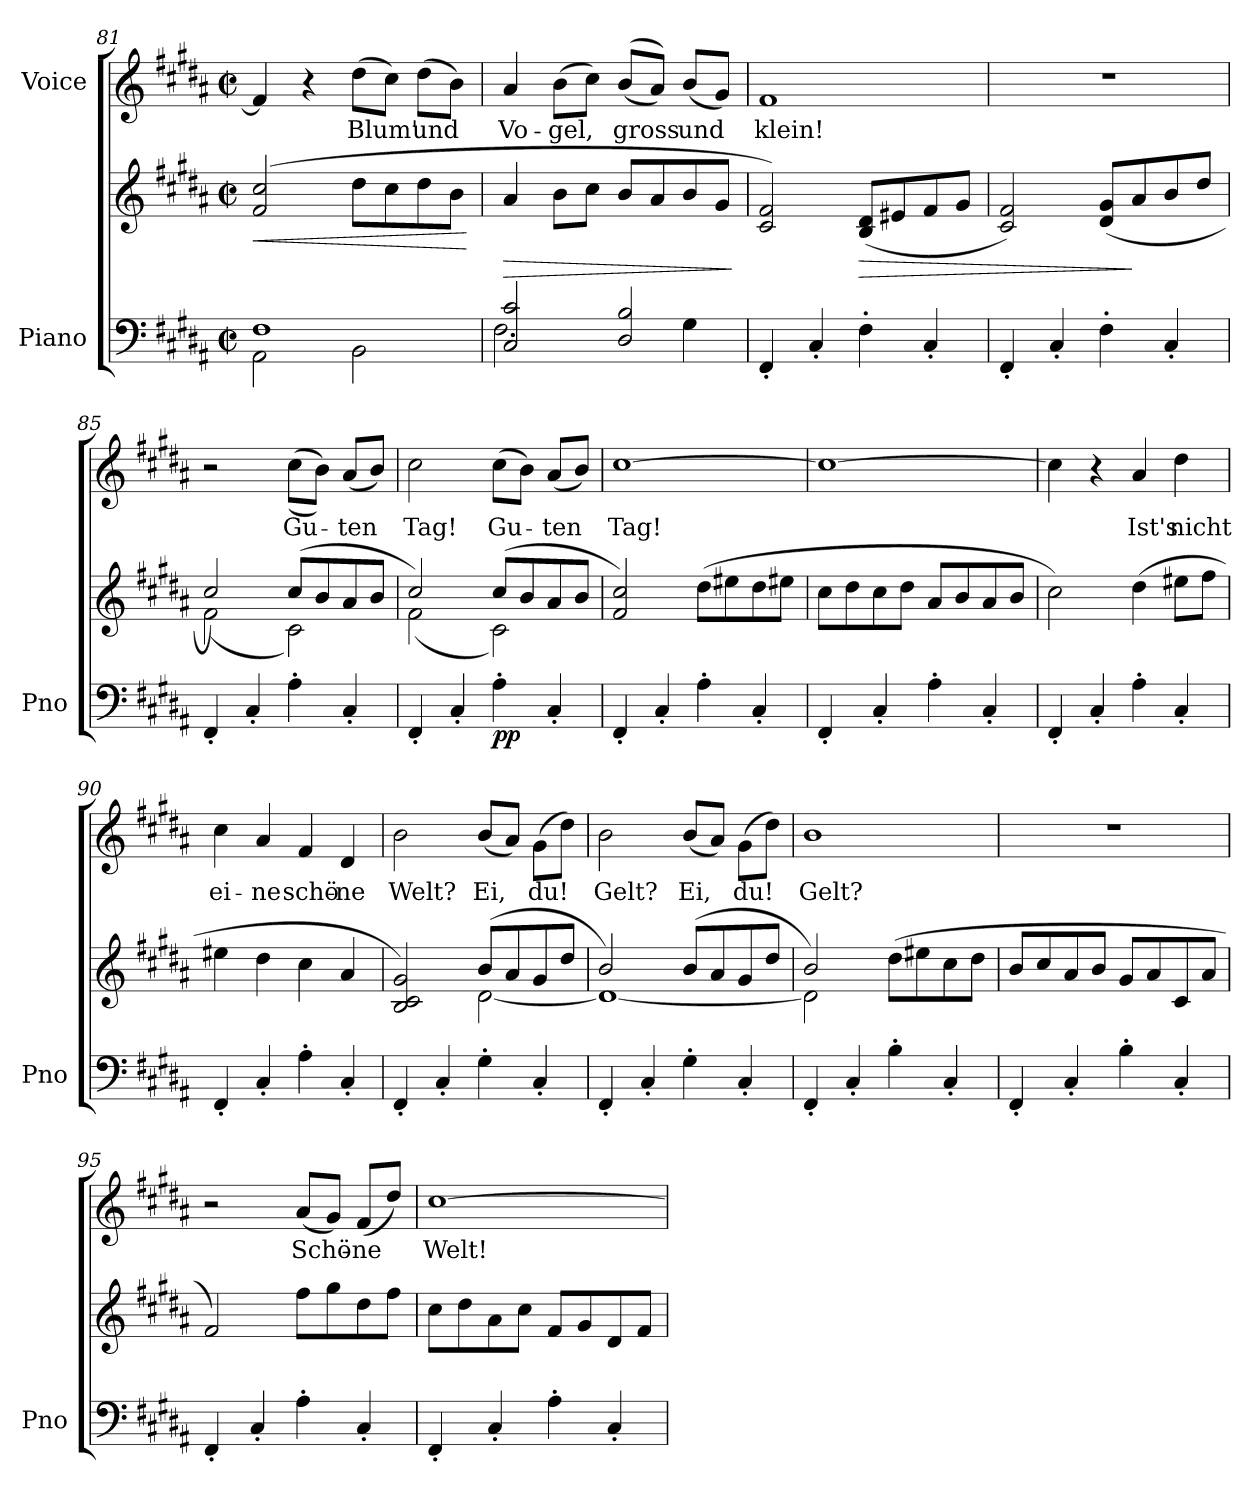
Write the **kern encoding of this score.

**kern	**kern	**dynam	**kern	**text
*part2	*part2	*part2	*part1	*part1
*staff3	*staff2	*staff2/3	*staff1	*staff1
*I"Piano	*	*	*I"Voice	*
*I'Pno	*	*	*	*
*clefF4	*clefG2	*	*clefG2	*
*k[f#c#g#d#a#]	*k[f#c#g#d#a#]	*	*k[f#c#g#d#a#]	*
*M2/2	*M2/2	*	*M2/2	*
*met(c|)	*met(c|)	*	*met(c|)	*
=81	=81	=81	=81	=81
*^	*	*	*	*
!	!	!	!LO:HP:b	!	!
1F#	2AA#\	(2f#/ 2cc#/	<	4f#/]	.
.	.	.	.	4r	.
!	!	!	!	!	!LO:LY:b
.	2BB\	8dd#\L	.	(8dd#\L	Blum'
.	.	8cc#\	.	8cc#\J)	.
!	!	!	!	!	!LO:LY:b
.	.	8dd#\	.	(8dd#\L	und
.	.	8b\J	.	8b\J)	.
*v	*v	*	*	*	*
.	.	[	.	.
!!LO:PB:g=z
=82	=82	=82	=82	=82
*^	*	*	*	*
!	!	!	!LO:HP:b	!	!LO:LY:b
2C#/ 2c#/	2.F#\	4a#/	>	4a#/	Vo-
!	!	!	!	!	!LO:LY:b
.	.	8b\L	.	(8b\L	-gel,
.	.	8cc#\J	.	8cc#\J)	.
!	!	!	!	!	!LO:LY:b
2D#/ 2B/	.	8b/L	.	((8b/L	gross
.	.	8a#/	.	8a#/J))	.
!	!	!	!	!	!LO:LY:b
.	4G#\	8b/	.	(8b/L	und
.	.	8g#/J	.	8g#/J)	.
*v	*v	*	*	*	*
.	.	]	.	.
=83	=83	=83	=83	=83
!	!	!	!	!LO:LY:b
4FF#'/	2c#/ 2f#/)	.	1f#	klein!
4C#'/	.	.	.	.
!	!	!LO:HP:b	!	!
4F#'\	(8B/ 8d#/L	>	.	.
.	8e#X/	.	.	.
4C#'/	8f#/	.	.	.
.	8g#/J	.	.	.
=84	=84	=84	=84	=84
4FF#'/	2c#/ 2f#/)	.	1r	.
4C#'/	.	.	.	.
4F#'\	(8d#/ 8g#/L	.	.	.
.	8a#/	]	.	.
4C#'/	8b/	.	.	.
.	8dd#/J	.	.	.
=85	=85	=85	=85	=85
*	*^	*	*	*
4FF#'/	2cc#/)	(2f#\	.	2r	.
4C#'/	.	.	.	.	.
!	!	!	!	!	!LO:LY:b
4A#'\	(8cc#/L	2c#\)	.	((8cc#\L	Gu-
.	8b/	.	.	8b\J))	.
!	!	!	!	!	!LO:LY:b
4C#'/	8a#/	.	.	(8a#/L	-ten
.	8b/J	.	.	8b/J)	.
=86	=86	=86	=86	=86	=86
!	!	!	!	!	!LO:LY:b
4FF#'/	2cc#/)	(2f#\	.	2cc#\	Tag!
4C#'/	.	.	.	.	.
!	!	!	!LO:DY:b=2	!	!LO:LY:b
4A#'\	(8cc#/L	2c#\)	pp	(8cc#\L	Gu-
.	8b/	.	.	8b\J)	.
!	!	!	!	!	!LO:LY:b
4C#'/	8a#/	.	.	(8a#/L	-ten
.	8b/J	.	.	8b/J)	.
*	*v	*v	*	*	*
!!LO:LB:g=z
=87	=87	=87	=87	=87
!	!	!	!	!LO:LY:b
4FF#'/	2f#/ 2cc#/)	.	[1cc#	Tag!
4C#'/	.	.	.	.
4A#'\	(8dd#\L	.	.	.
.	8ee#X\	.	.	.
4C#'/	8dd#\	.	.	.
.	8ee#X\J	.	.	.
=88	=88	=88	=88	=88
4FF#'/	8cc#\L	.	1cc#_	.
.	8dd#\	.	.	.
4C#'/	8cc#\	.	.	.
.	8dd#\J	.	.	.
4A#'\	8a#/L	.	.	.
.	8b/	.	.	.
4C#'/	8a#/	.	.	.
.	8b/J	.	.	.
=89	=89	=89	=89	=89
4FF#'/	2cc#\)	.	4cc#\]	.
4C#'/	.	.	4r	.
!	!	!	!	!LO:LY:b
4A#'\	(4dd#\	.	4a#/	Ist's
!	!	!	!	!LO:LY:b
4C#'/	8ee#X\L	.	4dd#\	nicht
.	8ff#\J	.	.	.
=90	=90	=90	=90	=90
!	!	!	!	!LO:LY:b
4FF#'/	4ee#X\	.	4cc#\	ei-
!	!	!	!	!LO:LY:b
4C#'/	4dd#\	.	4a#/	-ne
!	!	!	!	!LO:LY:b
4A#'\	4cc#\	.	4f#/	schö-
!	!	!	!	!LO:LY:b
4C#'/	4a#/	.	4d#/	-ne
=91	=91	=91	=91	=91
*	*^	*	*	*
!	!	!	!	!	!LO:LY:b
4FF#'/	2B/ 2c#/ 2g#/)	2ryy	.	2b\	Welt?
4C#'/	.	.	.	.	.
!	!	!	!	!	!LO:LY:b
4G#'\	(8b/L	[2d#\	.	(8b/L	Ei,
.	8a#/	.	.	8a#/J)	.
!	!	!	!	!	!LO:LY:b
4C#'/	8g#/	.	.	(8g#\L	du!
.	8dd#/J	.	.	8dd#\J)	.
!!LO:LB:g=z
=92	=92	=92	=92	=92	=92
!	!	!	!	!	!LO:LY:b
4FF#'/	2b/)	1d#_	.	2b\	Gelt?
4C#'/	.	.	.	.	.
!	!	!	!	!	!LO:LY:b
4G#'\	(8b/L	.	.	(8b/L	Ei,
.	8a#/	.	.	8a#/J)	.
!	!	!	!	!	!LO:LY:b
4C#'/	8g#/	.	.	(8g#\L	du!
.	8dd#/J	.	.	8dd#\J)	.
=93	=93	=93	=93	=93	=93
!	!	!	!	!	!LO:LY:b
4FF#'/	2b/)	2d#\]	.	1b	Gelt?
4C#'/	.	.	.	.	.
4B'\	(8dd#\L	2ryy	.	.	.
.	8ee#X\	.	.	.	.
4C#'/	8cc#\	.	.	.	.
.	8dd#\J	.	.	.	.
*	*v	*v	*	*	*
=94	=94	=94	=94	=94
4FF#'/	8b/L	.	1r	.
.	8cc#/	.	.	.
4C#'/	8a#/	.	.	.
.	8b/J	.	.	.
4B'\	8g#/L	.	.	.
.	8a#/	.	.	.
4C#'/	8c#/	.	.	.
.	8a#/J	.	.	.
=95	=95	=95	=95	=95
4FF#'/	2f#/)	.	2r	.
4C#'/	.	.	.	.
!	!	!	!	!LO:LY:b
4A#'\	8ff#\L	.	(8a#/L	Schö-
.	8gg#\	.	8g#/J)	.
!	!	!	!	!LO:LY:b
4C#'/	8dd#\	.	(8f#/L	-ne
.	8ff#\J	.	8dd#/J)	.
=96	=96	=96	=96	=96
!	!	!	!	!LO:LY:b
4FF#'/	8cc#\L	.	[1cc#	Welt!
.	8dd#\	.	.	.
4C#'/	8a#\	.	.	.
.	8cc#\J	.	.	.
4A#'\	8f#/L	.	.	.
.	8g#/	.	.	.
4C#'/	8d#/	.	.	.
.	8f#/J	.	.	.
=	=	=	=	=
*-	*-	*-	*-	*-
